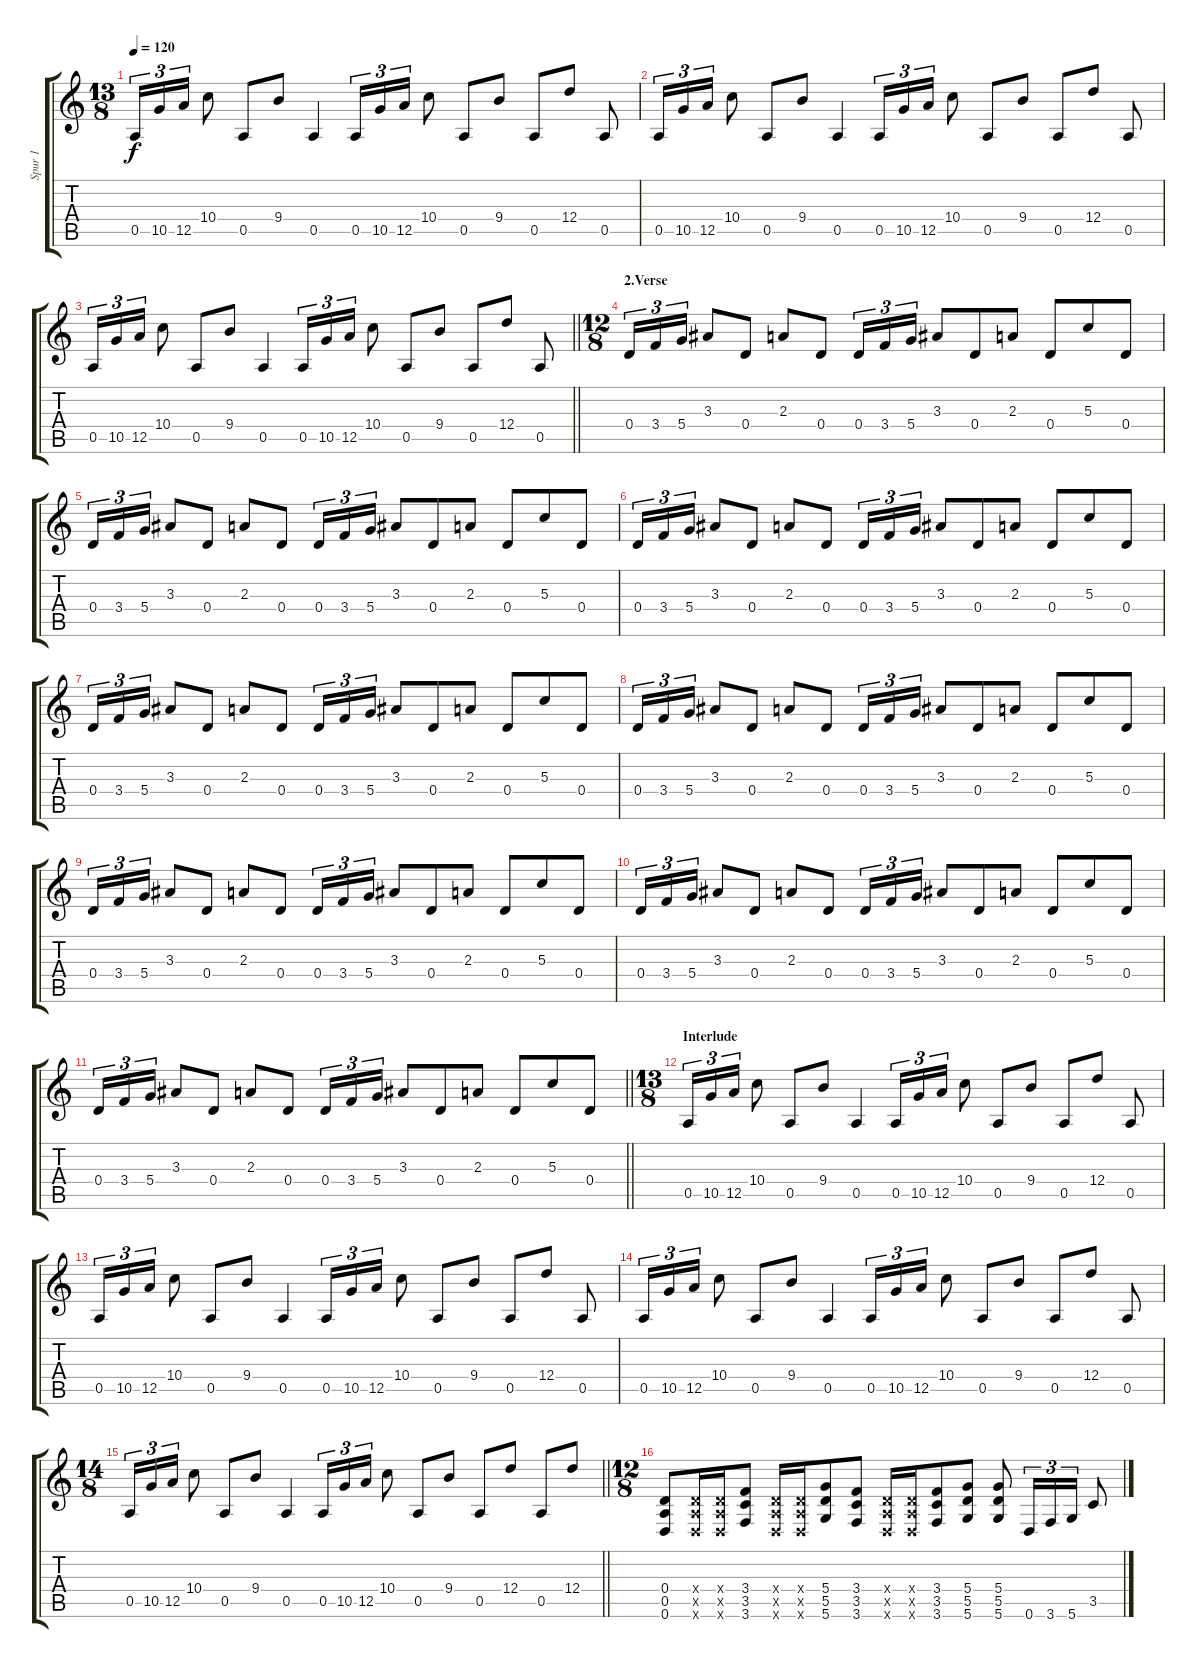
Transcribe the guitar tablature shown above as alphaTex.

\track ("Spur 1" "Spur 1") {instrument distortionguitar}
\staff {score tabs}
\tuning (E4 B3 G3 D3 A2 D2) {hide}
\ts (13 8)
\tempo 120
\clef g2
\ks c
0.5.16{tu (3 2) dy f} 10.5.16{tu (3 2)} 12.5.16{tu (3 2)} 10.4.8 0.5.8 9.4.8 0.5.4 0.5.16{tu (3 2)} 10.5.16{tu (3 2)} 12.5.16{tu (3 2)} 10.4.8 0.5.8 9.4.8 0.5.8 12.4.8 0.5.8 |
0.5.16{tu (3 2)} 10.5.16{tu (3 2)} 12.5.16{tu (3 2)} 10.4.8 0.5.8 9.4.8 0.5.4 0.5.16{tu (3 2)} 10.5.16{tu (3 2)} 12.5.16{tu (3 2)} 10.4.8 0.5.8 9.4.8 0.5.8 12.4.8 0.5.8 |
\barLineRight lightlight
0.5.16{tu (3 2)} 10.5.16{tu (3 2)} 12.5.16{tu (3 2)} 10.4.8 0.5.8 9.4.8 0.5.4 0.5.16{tu (3 2)} 10.5.16{tu (3 2)} 12.5.16{tu (3 2)} 10.4.8 0.5.8 9.4.8 0.5.8 12.4.8 0.5.8 |
\ts (12 8)
\section ("" "2.Verse")
0.4.16{tu (3 2) volume 8} 3.4.16{tu (3 2)} 5.4.16{tu (3 2)} 3.3.8 0.4.8 2.3.8 0.4.8 0.4.16{tu (3 2)} 3.4.16{tu (3 2)} 5.4.16{tu (3 2)} 3.3.8 0.4.8 2.3.8 0.4.8 5.3.8 0.4.8 |
0.4.16{tu (3 2)} 3.4.16{tu (3 2)} 5.4.16{tu (3 2)} 3.3.8 0.4.8 2.3.8 0.4.8 0.4.16{tu (3 2)} 3.4.16{tu (3 2)} 5.4.16{tu (3 2)} 3.3.8 0.4.8 2.3.8 0.4.8 5.3.8 0.4.8 |
0.4.16{tu (3 2)} 3.4.16{tu (3 2)} 5.4.16{tu (3 2)} 3.3.8 0.4.8 2.3.8 0.4.8 0.4.16{tu (3 2)} 3.4.16{tu (3 2)} 5.4.16{tu (3 2)} 3.3.8 0.4.8 2.3.8 0.4.8 5.3.8 0.4.8 |
0.4.16{tu (3 2)} 3.4.16{tu (3 2)} 5.4.16{tu (3 2)} 3.3.8 0.4.8 2.3.8 0.4.8 0.4.16{tu (3 2)} 3.4.16{tu (3 2)} 5.4.16{tu (3 2)} 3.3.8 0.4.8 2.3.8 0.4.8 5.3.8 0.4.8 |
0.4.16{tu (3 2)} 3.4.16{tu (3 2)} 5.4.16{tu (3 2)} 3.3.8 0.4.8 2.3.8 0.4.8 0.4.16{tu (3 2)} 3.4.16{tu (3 2)} 5.4.16{tu (3 2)} 3.3.8 0.4.8 2.3.8 0.4.8 5.3.8 0.4.8 |
0.4.16{tu (3 2)} 3.4.16{tu (3 2)} 5.4.16{tu (3 2)} 3.3.8 0.4.8 2.3.8 0.4.8 0.4.16{tu (3 2)} 3.4.16{tu (3 2)} 5.4.16{tu (3 2)} 3.3.8 0.4.8 2.3.8 0.4.8 5.3.8 0.4.8 |
0.4.16{tu (3 2)} 3.4.16{tu (3 2)} 5.4.16{tu (3 2)} 3.3.8 0.4.8 2.3.8 0.4.8 0.4.16{tu (3 2)} 3.4.16{tu (3 2)} 5.4.16{tu (3 2)} 3.3.8 0.4.8 2.3.8 0.4.8 5.3.8 0.4.8 |
\barLineRight lightlight
0.4.16{tu (3 2)} 3.4.16{tu (3 2)} 5.4.16{tu (3 2)} 3.3.8 0.4.8 2.3.8 0.4.8 0.4.16{tu (3 2)} 3.4.16{tu (3 2)} 5.4.16{tu (3 2)} 3.3.8 0.4.8 2.3.8 0.4.8 5.3.8 0.4.8 |
\ts (13 8)
\section ("" "Interlude")
0.5.16{tu (3 2) volume 13} 10.5.16{tu (3 2)} 12.5.16{tu (3 2)} 10.4.8 0.5.8 9.4.8 0.5.4 0.5.16{tu (3 2)} 10.5.16{tu (3 2)} 12.5.16{tu (3 2)} 10.4.8 0.5.8 9.4.8 0.5.8 12.4.8 0.5.8 |
0.5.16{tu (3 2)} 10.5.16{tu (3 2)} 12.5.16{tu (3 2)} 10.4.8 0.5.8 9.4.8 0.5.4 0.5.16{tu (3 2)} 10.5.16{tu (3 2)} 12.5.16{tu (3 2)} 10.4.8 0.5.8 9.4.8 0.5.8 12.4.8 0.5.8 |
0.5.16{tu (3 2)} 10.5.16{tu (3 2)} 12.5.16{tu (3 2)} 10.4.8 0.5.8 9.4.8 0.5.4 0.5.16{tu (3 2)} 10.5.16{tu (3 2)} 12.5.16{tu (3 2)} 10.4.8 0.5.8 9.4.8 0.5.8 12.4.8 0.5.8 |
\ts (14 8)
\barLineRight lightlight
0.5.16{tu (3 2)} 10.5.16{tu (3 2)} 12.5.16{tu (3 2)} 10.4.8 0.5.8 9.4.8 0.5.4 0.5.16{tu (3 2)} 10.5.16{tu (3 2)} 12.5.16{tu (3 2)} 10.4.8 0.5.8 9.4.8 0.5.8 12.4.8 0.5.8 12.4.8 |
\ts (12 8)
(0.4 0.5 0.6).8{volume 16} (0.4{x} 0.5{x} 0.6{x}).16 (0.4{x} 0.5{x} 0.6{x}).16 (3.4 3.5 3.6).8 (0.4{x} 0.5{x} 0.6{x}).16 (0.4{x} 0.5{x} 0.6{x}).16 (5.4 5.5 5.6).8 (3.4 3.5 3.6).8 (0.4{x} 0.5{x} 0.6{x}).16 (0.4{x} 0.5{x} 0.6{x}).16 (3.4 3.5 3.6).8 (5.4 5.5 5.6).8 (5.4 5.5 5.6).8 0.6.16{tu (3 2)} 3.6.16{tu (3 2)} 5.6.16{tu (3 2)} 3.5.8
